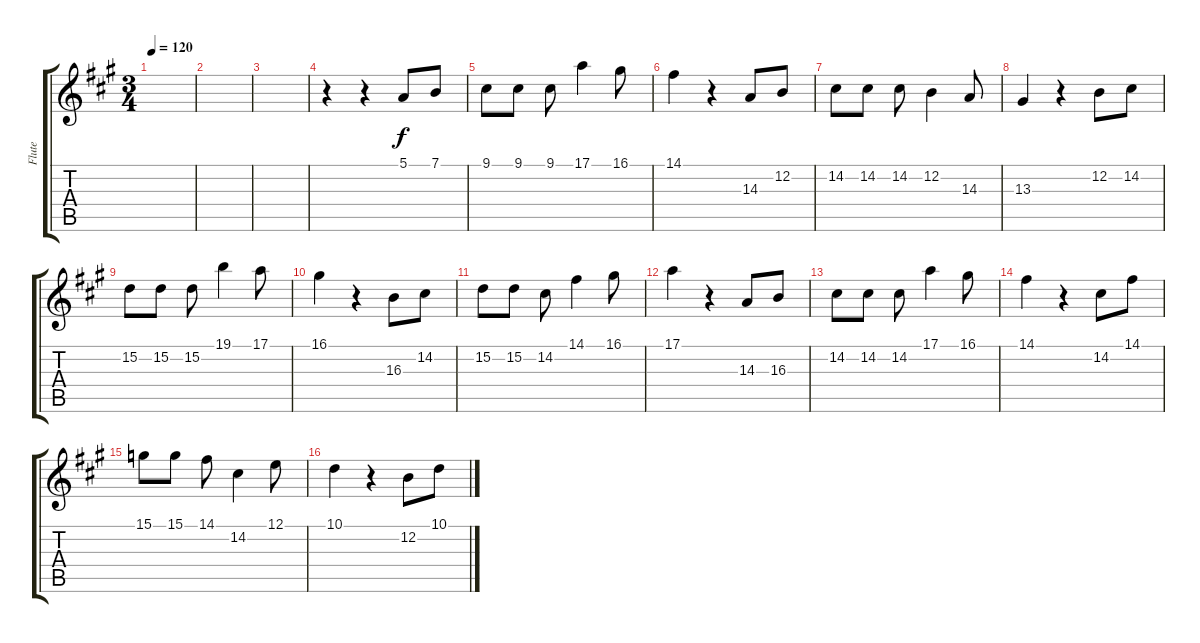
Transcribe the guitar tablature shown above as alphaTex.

\track ("Flute" "Flute") {instrument flute}
\staff {score tabs}
\tuning (E4 B3 G3 D3 A2 E2) {hide}
\ts (3 4)
\tempo 120
\clef g2
\ks f#minor
|
|
|
r.4 r.4 5.1.8 7.1.8 |
9.1.8 9.1.8 9.1.8 17.1.4 16.1.8 |
14.1.4 r.4 14.3.8 12.2.8 |
14.2.8 14.2.8 14.2.8 12.2.4 14.3.8 |
13.3.4 r.4 12.2.8 14.2.8 |
15.2.8 15.2.8 15.2.8 19.1.4 17.1.8 |
16.1.4 r.4 16.3.8 14.2.8 |
15.2.8 15.2.8 14.2.8 14.1.4 16.1.8 |
17.1.4 r.4 14.3.8 16.3.8 |
14.2.8 14.2.8 14.2.8 17.1.4 16.1.8 |
14.1.4 r.4 14.2.8 14.1.8 |
15.1.8 15.1.8 14.1.8 14.2.4 12.1.8 |
10.1.4 r.4 12.2.8 10.1.8
